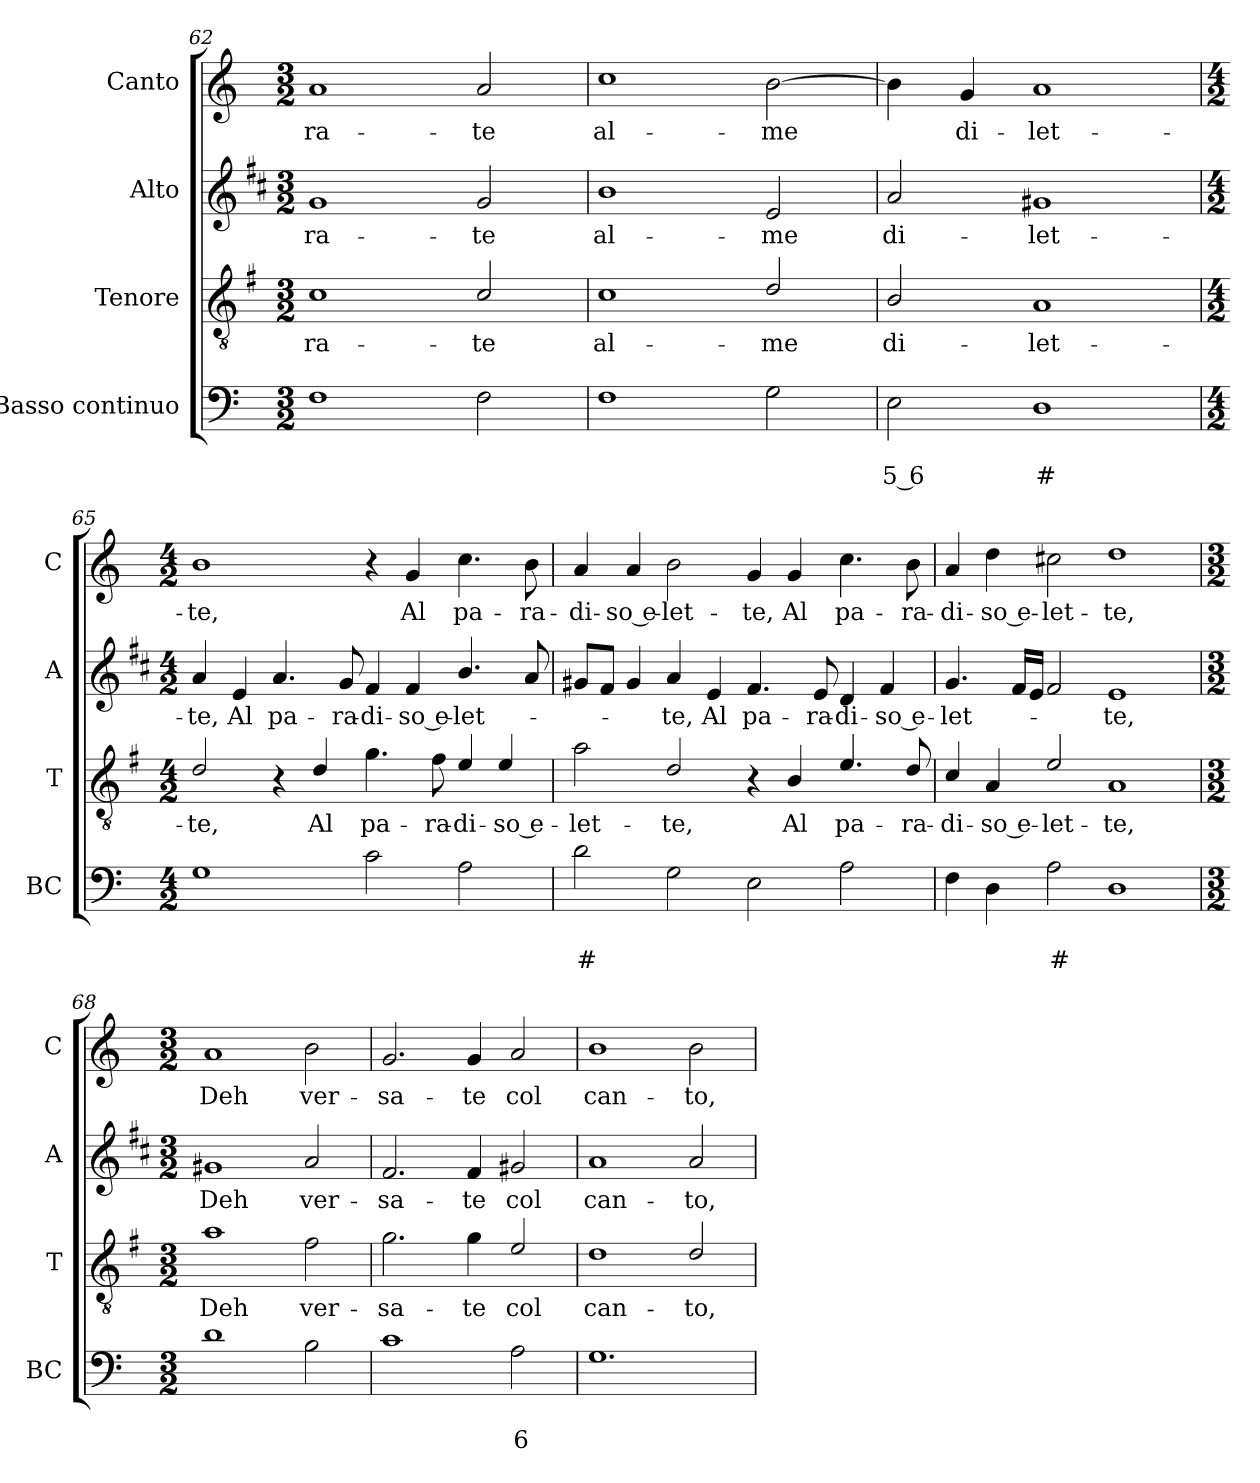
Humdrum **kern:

**kern	**text	**text	**kern	**text	**kern	**text	**kern	**text
*part4	*part4	*part4	*part3	*part3	*part2	*part2	*part1	*part1
*staff4	*staff4	*staff4	*staff3	*staff3	*staff2	*staff2	*staff1	*staff1
*I"Basso continuo	*	*	*I"Tenore	*	*I"Alto	*	*I"Canto	*
*I'BC	*	*	*I'T	*	*I'A	*	*I'C	*
*clefF4	*	*	*clefGv2	*	*clefG2	*	*clefG2	*
*	*	*	*ITrd4c7	*	*ITrd1c2	*	*	*
*k[]	*	*	*k[]	*	*k[]	*	*k[]	*
*C:	*	*	*C:	*	*C:	*	*C:	*
*M3/2	*	*	*M3/2	*	*M3/2	*	*M3/2	*
=62	=62	=62	=62	=62	=62	=62	=62	=62
!	!	!	!	!LO:LY:b	!	!LO:LY:b	!	!LO:LY:b
1F	.	.	1F	-ra-	1f	-ra-	1a	-ra-
!	!	!	!	!LO:LY:b	!	!LO:LY:b	!	!LO:LY:b
2F\	.	.	2F/	-te	2f/	-te	2a/	-te
=63	=63	=63	=63	=63	=63	=63	=63	=63
!	!	!	!	!LO:LY:b	!	!LO:LY:b	!	!LO:LY:b
1F	.	.	1F	al-	1a	al-	1cc	al-
!	!	!	!	!LO:LY:b	!	!LO:LY:b	!	!LO:LY:b
2G\	.	.	2G/	-me	2d/	-me	[2b\	-me
=64	=64	=64	=64	=64	=64	=64	=64	=64
!	!	!LO:LY:b	!	!LO:LY:b	!	!LO:LY:b	!	!
2E\	.	5 6	2E/	di-	2g/	di-	4b\]	.
!	!	!	!	!	!	!	!	!LO:LY:b
.	.	.	.	.	.	.	4g/	di-
!	!	!LO:LY:b	!	!LO:LY:b	!	!LO:LY:b	!	!LO:LY:b
1D	.	#	1D	-let-	1f#X	-let-	1a	-let-
!!LO:LB:g=z
=65	=65	=65	=65	=65	=65	=65	=65	=65
*M4/2	*	*	*M4/2	*	*M4/2	*	*M4/2	*
!	!	!	!	!LO:LY:b	!	!LO:LY:b	!	!LO:LY:b
1G	.	.	2G/	-te,	4g/	-te,	1b	-te,
!	!	!	!	!	!	!LO:LY:b	!	!
.	.	.	.	.	4d/	Al	.	.
!	!	!	!	!	!	!LO:LY:b	!	!
.	.	.	4r	.	4.g/	pa-	.	.
!	!	!	!	!LO:LY:b	!	!	!	!
.	.	.	4G/	Al	.	.	.	.
!	!	!	!	!	!	!LO:LY:b	!	!
.	.	.	.	.	8f/	-ra-	.	.
!	!	!	!	!LO:LY:b	!	!LO:LY:b	!	!
2c\	.	.	4.c\	pa-	4e/	-di-	4r	.
!	!	!	!	!	!	!LO:LY:b	!	!LO:LY:b
.	.	.	.	.	4e/	-so e-	4g/	Al
!	!	!	!	!LO:LY:b	!	!	!	!
.	.	.	8B\	-ra-	.	.	.	.
!	!	!	!	!LO:LY:b	!	!LO:LY:b	!	!LO:LY:b
2A\	.	.	4A/	-di-	4.a/	-let-	4.cc\	pa-
!	!	!	!	!LO:LY:b	!	!	!	!
.	.	.	4A/	-so e-	.	.	.	.
!	!	!	!	!	!	!	!	!LO:LY:b
.	.	.	.	.	8g/	.	8b\	-ra-
=66	=66	=66	=66	=66	=66	=66	=66	=66
!	!	!LO:LY:b	!	!LO:LY:b	!	!	!	!LO:LY:b
2d\	.	#	2d\	-let-	8f#X/L	.	4a/	-di-
.	.	.	.	.	8e/J	.	.	.
!	!	!	!	!	!	!	!	!LO:LY:b
.	.	.	.	.	4f#/	.	4a/	-so e-
!	!	!	!	!LO:LY:b	!	!LO:LY:b	!	!LO:LY:b
2G\	.	.	2G/	-te,	4g/	-te,	2b\	-let-
!	!	!	!	!	!	!LO:LY:b	!	!
.	.	.	.	.	4d/	Al	.	.
!	!	!	!	!	!	!LO:LY:b	!	!LO:LY:b
2E\	.	.	4r	.	4.e/	pa-	4g/	-te,
!	!	!	!	!LO:LY:b	!	!	!	!LO:LY:b
.	.	.	4E/	Al	.	.	4g/	Al
!	!	!	!	!	!	!LO:LY:b	!	!
.	.	.	.	.	8d/	-ra-	.	.
!	!	!	!	!LO:LY:b	!	!LO:LY:b	!	!LO:LY:b
2A\	.	.	4.A/	pa-	4c/	-di-	4.cc\	pa-
!	!	!	!	!	!	!LO:LY:b	!	!
.	.	.	.	.	4e/	-so e-	.	.
!	!	!	!	!LO:LY:b	!	!	!	!LO:LY:b
.	.	.	8G/	-ra-	.	.	8b\	-ra-
=67	=67	=67	=67	=67	=67	=67	=67	=67
!	!	!	!	!LO:LY:b	!	!LO:LY:b	!	!LO:LY:b
4F\	.	.	4F/	-di-	4.f/	-let-	4a/	-di-
!	!	!	!	!LO:LY:b	!	!	!	!LO:LY:b
4D\	.	.	4D/	-so e-	.	.	4dd\	-so e-
.	.	.	.	.	16e/LL	.	.	.
.	.	.	.	.	16d/JJ	.	.	.
!	!	!LO:LY:b	!	!LO:LY:b	!	!	!	!LO:LY:b
2A\	.	#	2A/	-let-	2e/	.	2cc#X\	-let-
!	!	!	!	!LO:LY:b	!	!LO:LY:b	!	!LO:LY:b
1D	.	.	1D	-te,	1d	-te,	1dd	-te,
=68	=68	=68	=68	=68	=68	=68	=68	=68
*M3/2	*	*	*M3/2	*	*M3/2	*	*M3/2	*
!	!	!	!	!LO:LY:b	!	!LO:LY:b	!	!LO:LY:b
1d	.	.	1d	Deh	1f#X	Deh	1a	Deh
!	!	!	!	!LO:LY:b	!	!LO:LY:b	!	!LO:LY:b
2B\	.	.	2B\	ver-	2g/	ver-	2b\	ver-
!!LO:LB:g=z
=69	=69	=69	=69	=69	=69	=69	=69	=69
!	!	!	!	!LO:LY:b	!	!LO:LY:b	!	!LO:LY:b
1c	.	.	2.c\	-sa-	2.e/	-sa-	2.g/	-sa-
!	!	!	!	!LO:LY:b	!	!LO:LY:b	!	!LO:LY:b
.	.	.	4c\	-te	4e/	-te	4g/	-te
!	!	!LO:LY:b	!	!LO:LY:b	!	!LO:LY:b	!	!LO:LY:b
2A\	.	6	2A/	col	2f#X/	col	2a/	col
=70	=70	=70	=70	=70	=70	=70	=70	=70
!	!	!	!	!LO:LY:b	!	!LO:LY:b	!	!LO:LY:b
1.G	.	.	1G	can-	1g	can-	1b	can-
!	!	!	!	!LO:LY:b	!	!LO:LY:b	!	!LO:LY:b
.	.	.	2G/	-to,	2g/	-to,	2b\	-to,
=	=	=	=	=	=	=	=	=
*-	*-	*-	*-	*-	*-	*-	*-	*-
